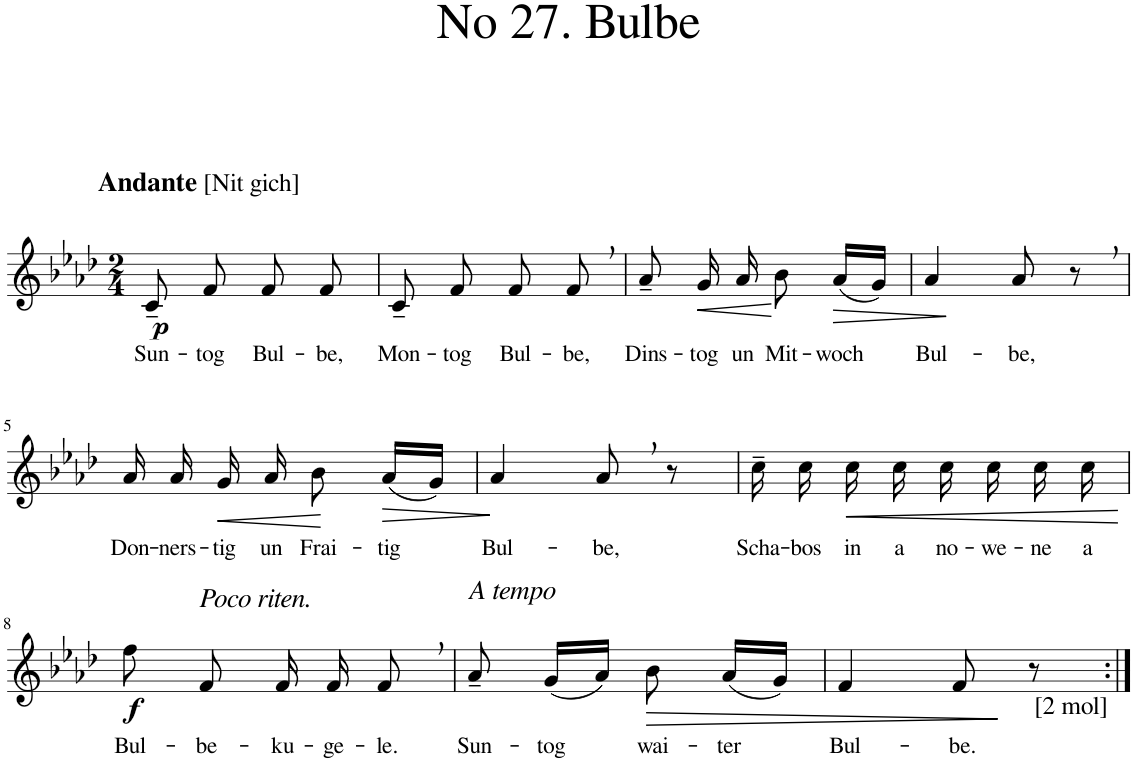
**kern	**text	**dynam
*part1	*part1	*part1
*staff1	*staff1	*staff1
*I"Klavier	*	*
*I'Klav.	*	*
*clefG2	*	*
*k[b-e-a-d-]	*	*
*M2/4	*	*
=1	=1	=1
!LO:TX:a:B:t=Andante	!	!
!LO:TX:a:t=[Nit gich]	!	!
!	!LO:LY:b	!LO:DY:b
8c~/	Sun-	p
!	!LO:LY:b	!
8f/	-tog	.
!	!LO:LY:b	!
8f/	Bul-	.
!	!LO:LY:b	!
8f/	-be,	.
=2	=2	=2
!	!LO:LY:b	!
8c~/	Mon-	.
!	!LO:LY:b	!
8f/	-tog	.
!	!LO:LY:b	!
8f/	Bul-	.
!	!LO:LY:b	!
8f,/	-be,	.
=3	=3	=3
!	!LO:LY:b	!
8a-~/	Dins-	.
!	!LO:LY:b	!LO:HP:b
16g/	-tog	<
!	!LO:LY:b	!
16a-/	un	.
!	!LO:LY:b	!
8b-\	Mit-	.
!	!LO:LY:b	!LO:HP:b
(16a-/LL	-woch	>
16g/JJ)	.	.
.	.	[ ]
=4	=4	=4
!	!LO:LY:b	!
4a-/	Bul-	.
!	!LO:LY:b	!
8a-/	-be,	.
8r	.	.
!!LO:LB:g=z
=5	=5	=5
!	!LO:LY:b	!
16a-/	Don-	.
!	!LO:LY:b	!
16a-/	-ners-	.
!	!LO:LY:b	!LO:HP:b
16g/	-tig	<
!	!LO:LY:b	!
16a-/	un	.
!	!LO:LY:b	!
8b-\	Frai-	.
!	!LO:LY:b	!LO:HP:b
(16a-/LL	-tig	>
16g/JJ)	.	.
.	.	[ ]
=6	=6	=6
!	!LO:LY:b	!
4a-/	Bul-	.
!	!LO:LY:b	!
8a-,/	-be,	.
8r	.	.
=7	=7	=7
!	!LO:LY:b	!
16cc~\	Scha-	.
!	!LO:LY:b	!
16cc\	-bos	.
!	!LO:LY:b	!LO:HP:b
16cc\	in	<
!	!LO:LY:b	!
16cc\	a	.
!	!LO:LY:b	!
16cc\	no-	.
!	!LO:LY:b	!
16cc\	-we-	.
!	!LO:LY:b	!
16cc\	-ne	.
!	!LO:LY:b	!
16cc\	a	.
.	.	[
!!LO:LB:g=z
=8	=8	=8
!	!LO:LY:b	!LO:DY:b
8ff\	Bul-	f
!LO:TX:a:i:t=Poco riten.	!	!
!	!LO:LY:b	!
8f/	-be-	.
!	!LO:LY:b	!
16f/	-ku-	.
!	!LO:LY:b	!
16f/	-ge-	.
!	!LO:LY:b	!
8f,/	-le.	.
=9	=9	=9
!LO:TX:a:i:t=A tempo	!	!
!	!LO:LY:b	!
8a-~/	Sun-	.
!	!LO:LY:b	!
(16g/LL	-tog	.
16a-/JJ)	.	.
!	!LO:LY:b	!LO:HP:b
8b-\	wai-	>
!	!LO:LY:b	!
(16a-/LL	-ter	.
16g/JJ)	.	.
.	.	]
=10	=10	=10
!	!LO:LY:b	!
4f/	Bul-	.
!	!LO:LY:b	!
8f/	-be.	.
!LO:TX:b:t=[2 mol]	!	!
8r	.	.
=:|!	=:|!	=:|!
*-	*-	*-
